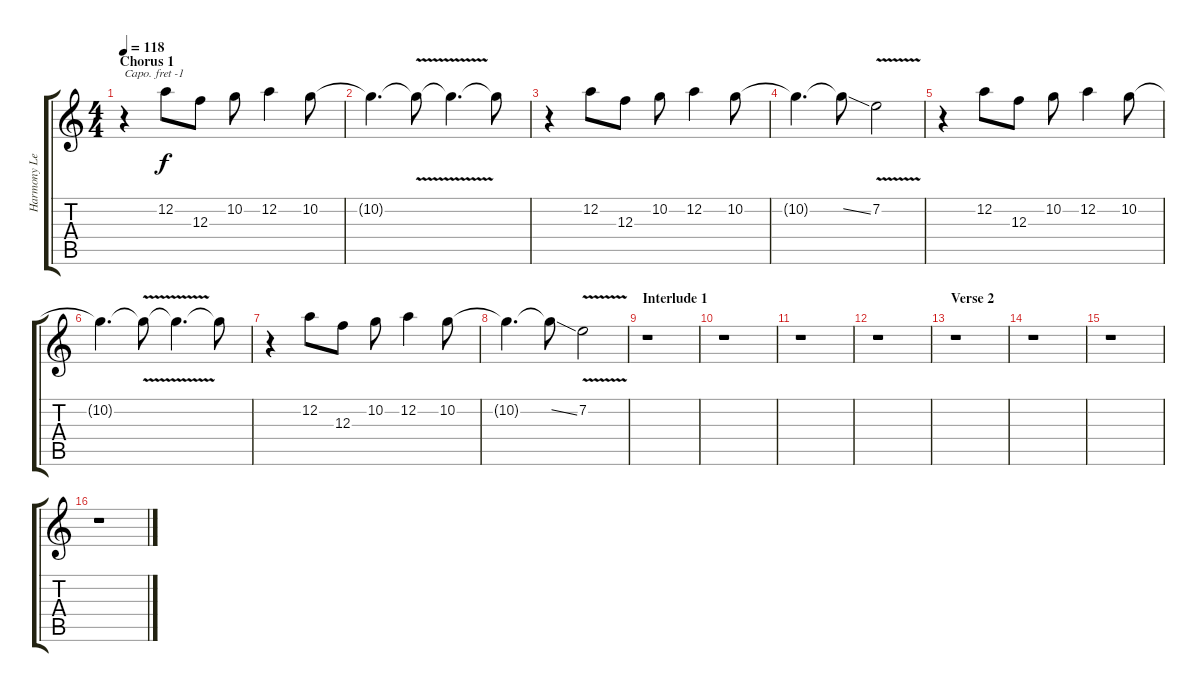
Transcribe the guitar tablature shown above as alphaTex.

\track ("Harmony Lead [Synyster Gates]" "Harmony Le") {instrument distortionguitar}
\staff {score tabs}
\capo -1
\tuning (Eb4 Bb3 Gb3 Db3 Ab2 Db2) {hide}
\ts (4 4)
\section ("" "Chorus 1")
\tempo 118
\clef g2
\ks c
r.4{dy f} 12.2.8 12.3.8 10.2.8 12.2.4 10.2.8 |
10.2{t}.4{d} 10.2{v t}.8 10.2{t}.4{d} 10.2{t}.8 |
r.4 12.2.8 12.3.8 10.2.8 12.2.4 10.2.8 |
10.2{t}.4{d} 10.2{ss t}.8 7.2{v}.2 |
r.4 12.2.8 12.3.8 10.2.8 12.2.4 10.2.8 |
10.2{t}.4{d} 10.2{v t}.8 10.2{t}.4{d} 10.2{t}.8 |
r.4 12.2.8 12.3.8 10.2.8 12.2.4 10.2.8 |
10.2{t}.4{d} 10.2{ss t}.8 7.2{v}.2 |
\section ("" "Interlude 1")
r.1 |
r.1 |
r.1 |
r.1 |
\section ("" "Verse 2")
r.1 |
r.1 |
r.1 |
r.1
